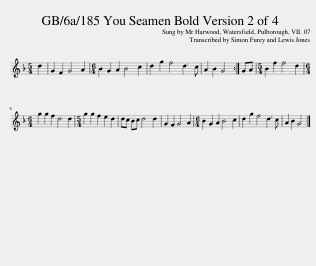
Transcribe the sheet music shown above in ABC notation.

X:1
L:1/8
M:5/4
I:linebreak $
K:F
V:1 treble
V:1
 d2 | G2 F2 G4 A2 |[M:6/4] B2 G2 A2 B4 c2 | d2 g2 f4 d3 c | A2 B2 G4 :| %5
 GA |[M:5/4] B2 f2 f4 d2 |$[M:6/4] g2 g2 f2 d4 d2 |[M:5/4] g2 g2 f2 e2 d2 | dc Bc d4 d2 | %10
 G2 F2 G4 A2 |[M:6/4] B2 G2 A2 B4 c2 | d2 g2 f4 d3 c | A2 B2 G4 |] %14
